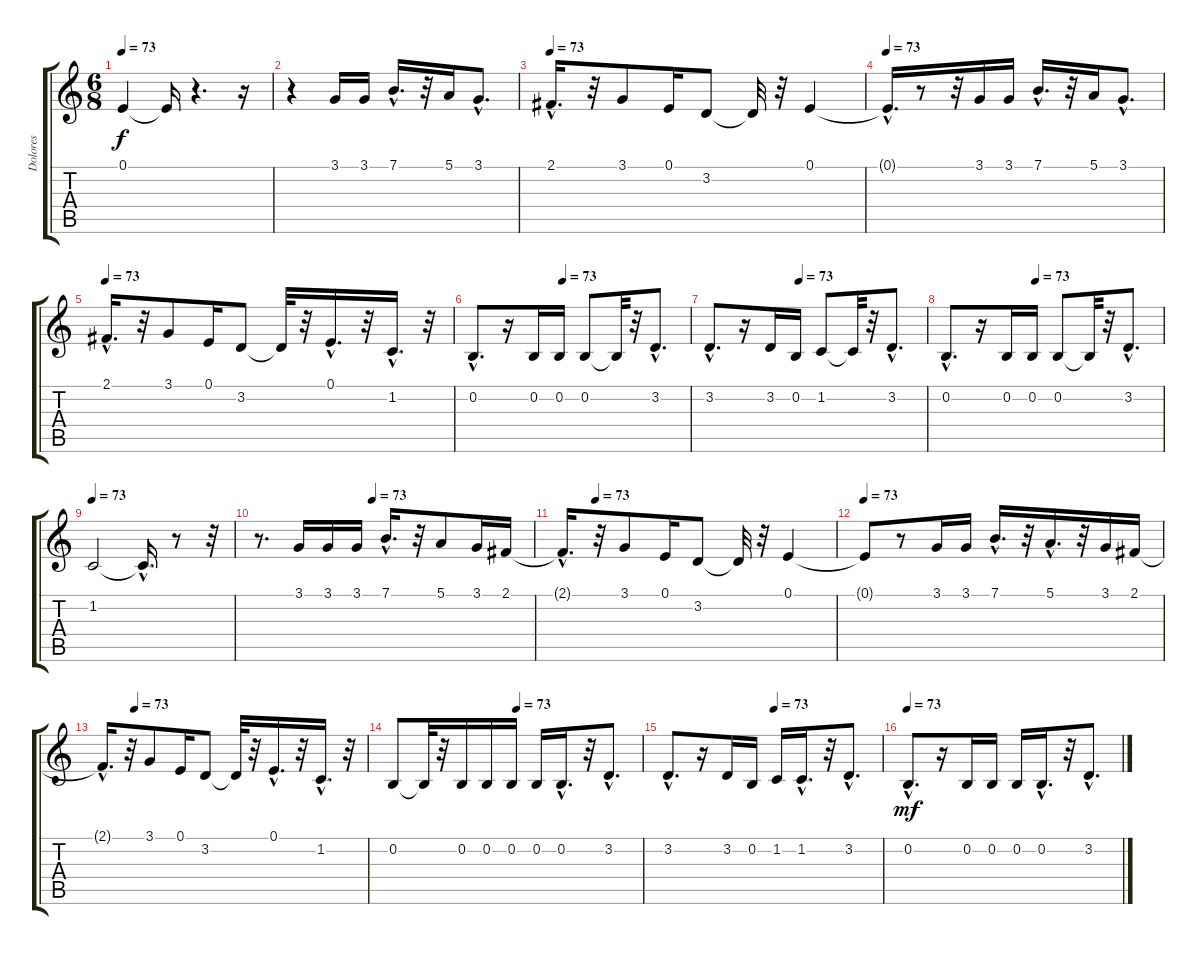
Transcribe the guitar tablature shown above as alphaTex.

\track ("Dolores" "Dolores") {instrument panflute}
\staff {score tabs}
\tuning (E4 B3 G3 D3 A2 E2) {hide}
\ts (6 8)
\tempo 73
\clef g2
\ks c
0.1.4{dy f} 0.1{t}.16 r.4{d} r.16 |
r.4 3.1.16 3.1.16 7.1{hac}.16{d} r.32 5.1.16 3.1{hac}.8{d} |
\tempo 73
2.1{hac}.16{d} r.32 3.1.8 0.1.16 3.2.8 3.2{t}.32 r.32 0.1.4 |
\tempo 73
0.1{hac t}.16{d} r.8 r.32 3.1.16 3.1.16 7.1{hac}.16{d} r.32 5.1.16 3.1{hac}.8{d} |
\tempo 73
2.1{hac}.16{d} r.32 3.1.8 0.1.16 3.2.8 3.2{t}.32 r.32 0.1{hac}.16{d} r.32 1.2{hac}.16{d} r.32 |
\tempo (73 0.4166666666666667)
0.2{hac}.8{d} r.16 0.2.16 0.2.16 0.2.8 0.2{t}.32 r.32 3.2{hac}.8{d} |
\tempo (73 0.4166666666666667)
3.2{hac}.8{d} r.16 3.2.16 0.2.16 1.2.8 1.2{t}.32 r.32 3.2{hac}.8{d} |
\tempo (73 0.4166666666666667)
0.2{hac}.8{d} r.16 0.2.16 0.2.16 0.2.8 0.2{t}.32 r.32 3.2{hac}.8{d} |
\tempo 73
1.2.2 1.2{hac t}.16{d} r.8 r.32 |
\tempo (73 0.4166666666666667)
r.8{d} 3.1.16 3.1.16 3.1.16 7.1{hac}.16{d} r.32 5.1.8 3.1.16 2.1.16 |
\tempo (73 0.125)
2.1{hac t}.16{d} r.32 3.1.8 0.1.16 3.2.8 3.2{t}.32 r.32 0.1.4 |
\tempo 73
0.1{t}.8 r.8 3.1.16 3.1.16 7.1{hac}.16{d} r.32 5.1{hac}.16{d} r.32 3.1.16 2.1.16 |
\tempo (73 0.125)
2.1{hac t}.16{d} r.32 3.1.8 0.1.16 3.2.8 3.2{t}.32 r.32 0.1{hac}.16{d} r.32 1.2{hac}.16{d} r.32 |
\tempo (73 0.5)
0.2.8 0.2{t}.32 r.32 0.2.16 0.2.16 0.2.16 0.2.16 0.2{hac}.16{d} r.32 3.2{hac}.8{d} |
\tempo (73 0.5)
3.2{hac}.8{d} r.16 3.2.16 0.2.16 1.2.16 1.2{hac}.16{d} r.32 3.2{hac}.8{d} |
\tempo 73
0.2{hac}.8{d dy mf} r.16 0.2.16 0.2.16 0.2.16 0.2{hac}.16{d} r.32 3.2{hac}.8{d}
